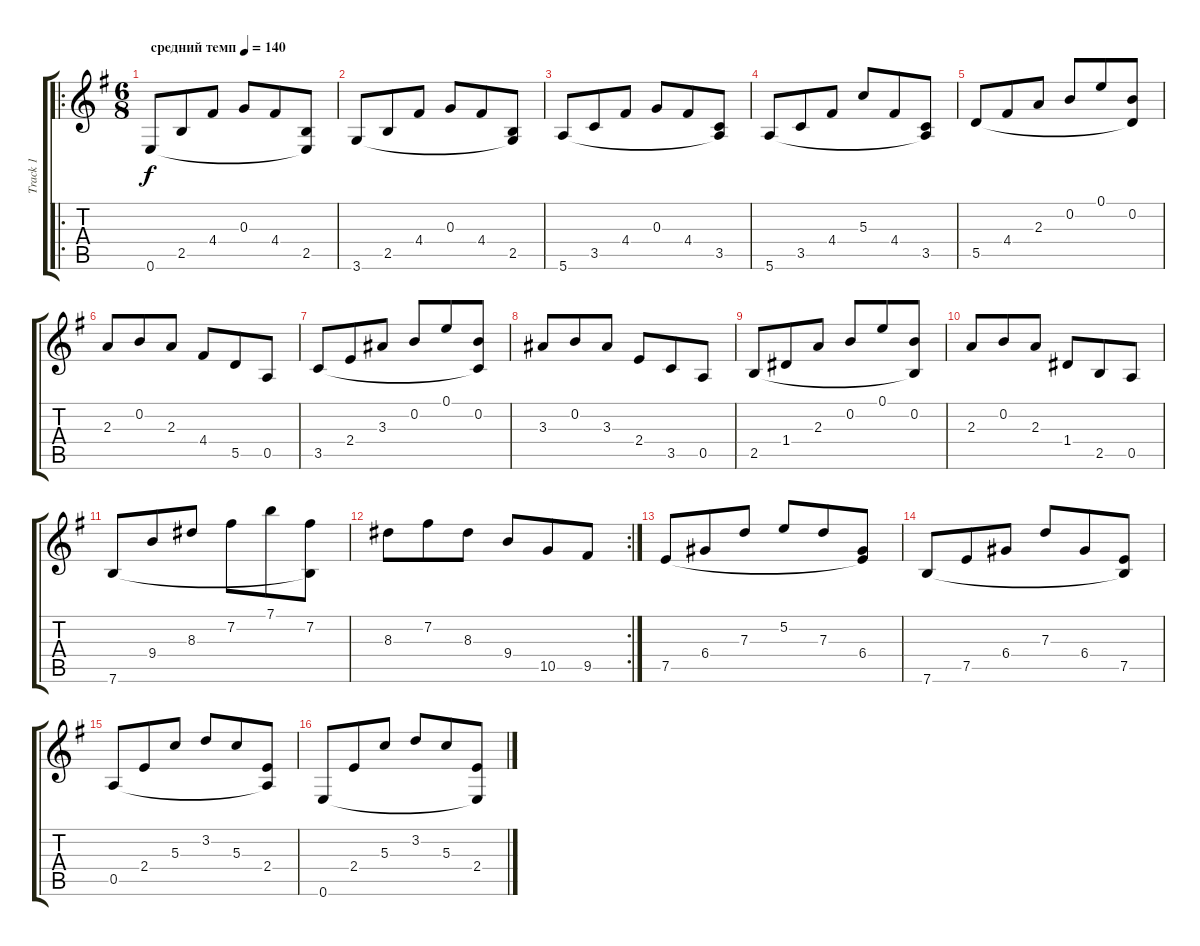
\track ("Track 1" "Track 1") {instrument acousticguitarnylon}
\staff {score tabs}
\tuning (E4 B3 G3 D3 A2 E2) {hide}
\ro
\ts (6 8)
\tempo (140 "средний темп")
\clef g2
\ks eminor
0.6.8{dy f instrument acousticguitarnylon} 2.5.8 4.4.8 0.3.8 4.4.8 (2.5 0.6{t}).8 |
3.6.8 2.5.8 4.4.8 0.3.8 4.4.8 (2.5 3.6{t}).8 |
5.6.8 3.5.8 4.4.8 0.3.8 4.4.8 (3.5 5.6{t}).8 |
5.6.8 3.5.8 4.4.8 5.3.8 4.4.8 (3.5 5.6{t}).8 |
5.5.8 4.4.8 2.3.8 0.2.8 0.1.8 (0.2 5.5{t}).8 |
2.3.8 0.2.8 2.3.8 4.4.8 5.5.8 0.5.8 |
3.5.8 2.4.8 3.3.8 0.2.8 0.1.8 (0.2 3.5{t}).8 |
3.3.8 0.2.8 3.3.8 2.4.8 3.5.8 0.5.8 |
2.5.8 1.4.8 2.3.8 0.2.8 0.1.8 (0.2 2.5{t}).8 |
2.3.8 0.2.8 2.3.8 1.4.8 2.5.8 0.5.8 |
7.6.8 9.4.8 8.3.8 7.2.8 7.1.8 (7.2 7.6{t}).8 |
\rc 2
8.3.8 7.2.8 8.3.8 9.4.8 10.5.8 9.5.8 |
7.5.8 6.4.8 7.3.8 5.2.8 7.3.8 (6.4 7.5{t}).8 |
7.6.8 7.5.8 6.4.8 7.3.8 6.4.8 (7.5 7.6{t}).8 |
0.5.8 2.4.8 5.3.8 3.2.8 5.3.8 (2.4 0.5{t}).8 |
0.6.8 2.4.8 5.3.8 3.2.8 5.3.8 (2.4 0.6{t}).8
